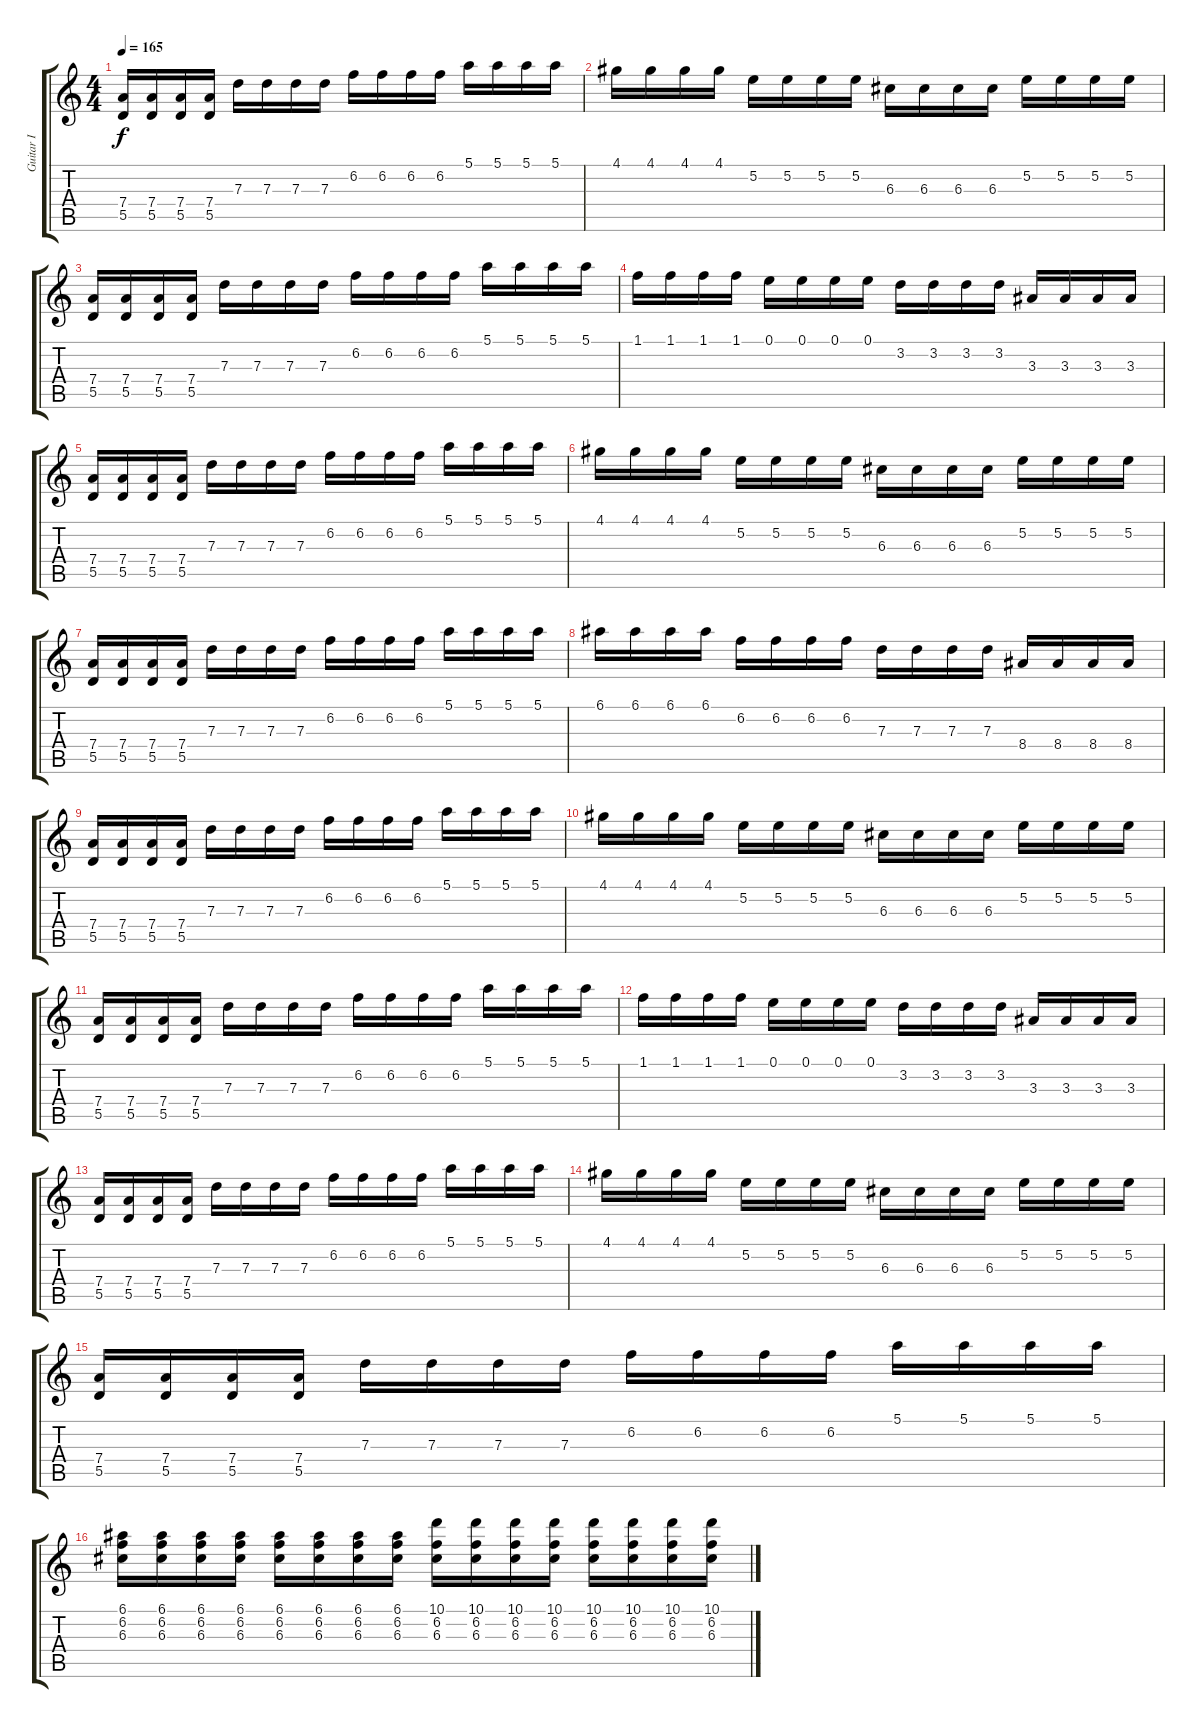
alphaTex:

\track ("Guitar I" "Guitar I") {instrument distortionguitar}
\staff {score tabs}
\tuning (E4 B3 G3 D3 A2 E2) {hide}
\ts (4 4)
\tempo 165
\clef g2
\ks c
(7.4 5.5).16{dy f} (7.4 5.5).16 (7.4 5.5).16 (7.4 5.5).16 7.3.16 7.3.16 7.3.16 7.3.16 6.2.16 6.2.16 6.2.16 6.2.16 5.1.16 5.1.16 5.1.16 5.1.16 |
4.1.16 4.1.16 4.1.16 4.1.16 5.2.16 5.2.16 5.2.16 5.2.16 6.3.16 6.3.16 6.3.16 6.3.16 5.2.16 5.2.16 5.2.16 5.2.16 |
(7.4 5.5).16 (7.4 5.5).16 (7.4 5.5).16 (7.4 5.5).16 7.3.16 7.3.16 7.3.16 7.3.16 6.2.16 6.2.16 6.2.16 6.2.16 5.1.16 5.1.16 5.1.16 5.1.16 |
1.1.16 1.1.16 1.1.16 1.1.16 0.1.16 0.1.16 0.1.16 0.1.16 3.2.16 3.2.16 3.2.16 3.2.16 3.3.16 3.3.16 3.3.16 3.3.16 |
(7.4 5.5).16 (7.4 5.5).16 (7.4 5.5).16 (7.4 5.5).16 7.3.16 7.3.16 7.3.16 7.3.16 6.2.16 6.2.16 6.2.16 6.2.16 5.1.16 5.1.16 5.1.16 5.1.16 |
4.1.16 4.1.16 4.1.16 4.1.16 5.2.16 5.2.16 5.2.16 5.2.16 6.3.16 6.3.16 6.3.16 6.3.16 5.2.16 5.2.16 5.2.16 5.2.16 |
(7.4 5.5).16 (7.4 5.5).16 (7.4 5.5).16 (7.4 5.5).16 7.3.16 7.3.16 7.3.16 7.3.16 6.2.16 6.2.16 6.2.16 6.2.16 5.1.16 5.1.16 5.1.16 5.1.16 |
6.1.16 6.1.16 6.1.16 6.1.16 6.2.16 6.2.16 6.2.16 6.2.16 7.3.16 7.3.16 7.3.16 7.3.16 8.4.16 8.4.16 8.4.16 8.4.16 |
(7.4 5.5).16 (7.4 5.5).16 (7.4 5.5).16 (7.4 5.5).16 7.3.16 7.3.16 7.3.16 7.3.16 6.2.16 6.2.16 6.2.16 6.2.16 5.1.16 5.1.16 5.1.16 5.1.16 |
4.1.16 4.1.16 4.1.16 4.1.16 5.2.16 5.2.16 5.2.16 5.2.16 6.3.16 6.3.16 6.3.16 6.3.16 5.2.16 5.2.16 5.2.16 5.2.16 |
(7.4 5.5).16 (7.4 5.5).16 (7.4 5.5).16 (7.4 5.5).16 7.3.16 7.3.16 7.3.16 7.3.16 6.2.16 6.2.16 6.2.16 6.2.16 5.1.16 5.1.16 5.1.16 5.1.16 |
1.1.16 1.1.16 1.1.16 1.1.16 0.1.16 0.1.16 0.1.16 0.1.16 3.2.16 3.2.16 3.2.16 3.2.16 3.3.16 3.3.16 3.3.16 3.3.16 |
(7.4 5.5).16 (7.4 5.5).16 (7.4 5.5).16 (7.4 5.5).16 7.3.16 7.3.16 7.3.16 7.3.16 6.2.16 6.2.16 6.2.16 6.2.16 5.1.16 5.1.16 5.1.16 5.1.16 |
4.1.16 4.1.16 4.1.16 4.1.16 5.2.16 5.2.16 5.2.16 5.2.16 6.3.16 6.3.16 6.3.16 6.3.16 5.2.16 5.2.16 5.2.16 5.2.16 |
(7.4 5.5).16 (7.4 5.5).16 (7.4 5.5).16 (7.4 5.5).16 7.3.16 7.3.16 7.3.16 7.3.16 6.2.16 6.2.16 6.2.16 6.2.16 5.1.16 5.1.16 5.1.16 5.1.16 |
(6.1 6.2 6.3).16 (6.1 6.2 6.3).16 (6.1 6.2 6.3).16 (6.1 6.2 6.3).16 (6.1 6.2 6.3).16 (6.1 6.2 6.3).16 (6.1 6.2 6.3).16 (6.1 6.2 6.3).16 (10.1 6.2 6.3).16 (10.1 6.2 6.3).16 (10.1 6.2 6.3).16 (10.1 6.2 6.3).16 (10.1 6.2 6.3).16 (10.1 6.2 6.3).16 (10.1 6.2 6.3).16 (10.1 6.2 6.3).16
